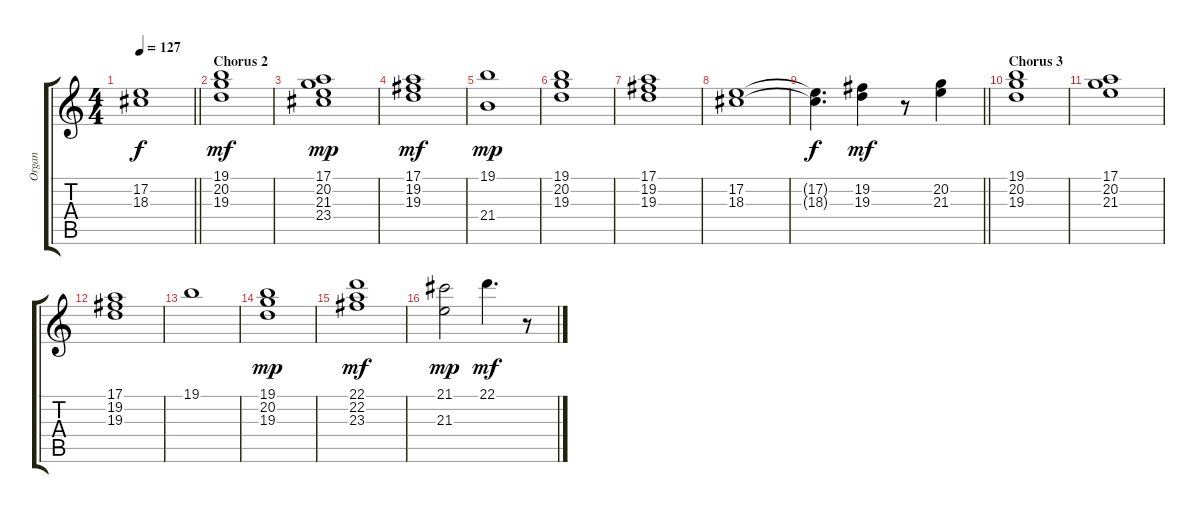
\track ("Organ" "Organ") {instrument percussiveorgan}
\staff {score tabs}
\tuning (E4 B3 G3 D3 A2 E2) {hide}
\ts (4 4)
\tempo 127
\clef g2
\barLineRight lightlight
\ks c
(17.2{t} 18.3{t}).1{dy f} |
\section ("" "Chorus 2")
(19.1 20.2 19.3).1{dy mf} |
(17.1 20.2 21.3 23.4).1{dy mp} |
(17.1 19.2 19.3).1{dy mf} |
(19.1 21.4).1{dy mp} |
(19.1 20.2 19.3).1 |
(17.1 19.2 19.3).1 |
(17.2 18.3).1 |
\barLineRight lightlight
(17.2{t} 18.3{t}).4{d dy f} (19.2 19.3).4{dy mf} r.8 (20.2 21.3).4 |
\section ("" "Chorus 3")
(19.1 20.2 19.3).1 |
(17.1 20.2 21.3).1 |
(17.1 19.2 19.3).1 |
19.1.1 |
(19.1 20.2 19.3).1{dy mp} |
(22.1 22.2 23.3).1{dy mf} |
(21.1 21.3).2{dy mp} 22.1.4{d dy mf} r.8
